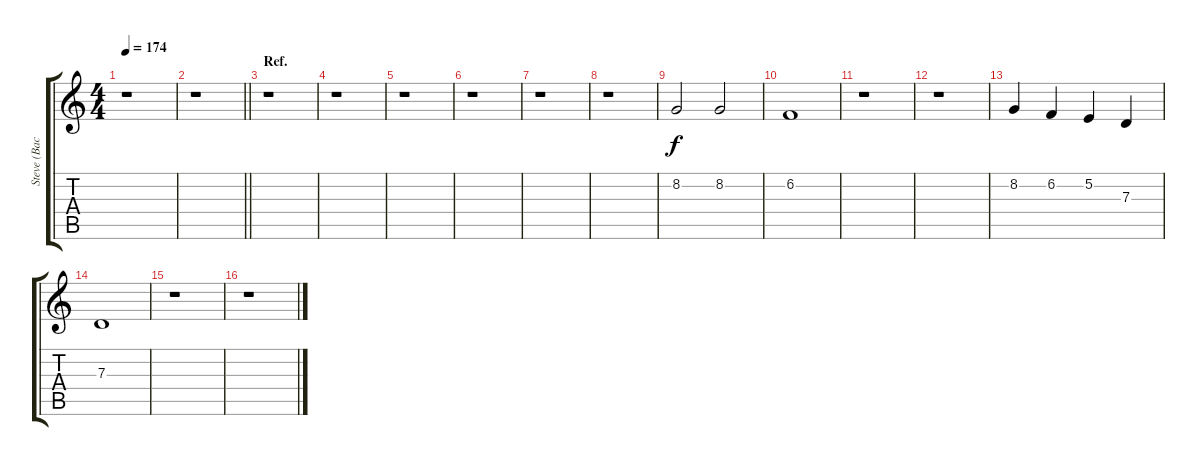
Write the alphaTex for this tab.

\track ("Steve (Backing Vocals)" "Steve (Bac") {instrument sopranosax}
\staff {score tabs}
\tuning (E4 B3 G3 D3 A2 E2) {hide}
\ts (4 4)
\tempo 174
\clef g2
\ks c
r.1{dy f} |
\barLineRight lightlight
r.1 |
\section ("" "Ref.")
r.1 |
r.1 |
r.1 |
r.1 |
r.1 |
r.1 |
8.2.2 8.2.2 |
6.2.1 |
r.1 |
r.1 |
8.2.4 6.2.4 5.2.4 7.3.4 |
7.3.1 |
r.1 |
r.1
